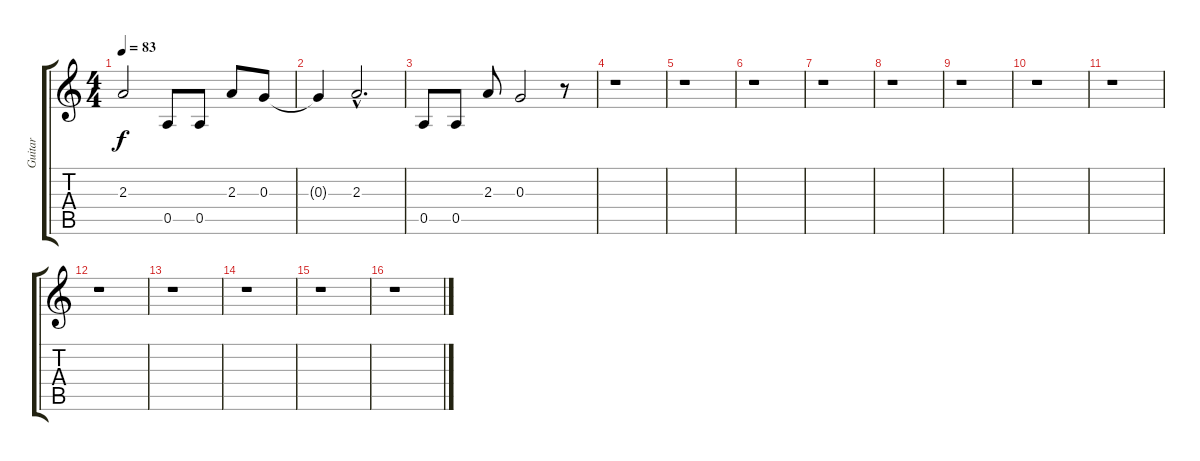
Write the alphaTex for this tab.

\track ("Guitar" "Guitar") {instrument acousticguitarsteel}
\staff {score tabs}
\tuning (E4 B3 G3 D3 A2 E2) {hide}
\ts (4 4)
\tempo 83
\clef g2
\ks c
2.3.2{dy f} 0.5.8 0.5.8 2.3.8 0.3.8 |
0.3{t}.4 2.3{hac}.2{d} |
0.5.8 0.5.8 2.3.8 0.3.2 r.8 |
r.1 |
r.1 |
r.1 |
r.1 |
r.1 |
r.1 |
r.1 |
r.1 |
r.1 |
r.1 |
r.1 |
r.1 |
r.1
